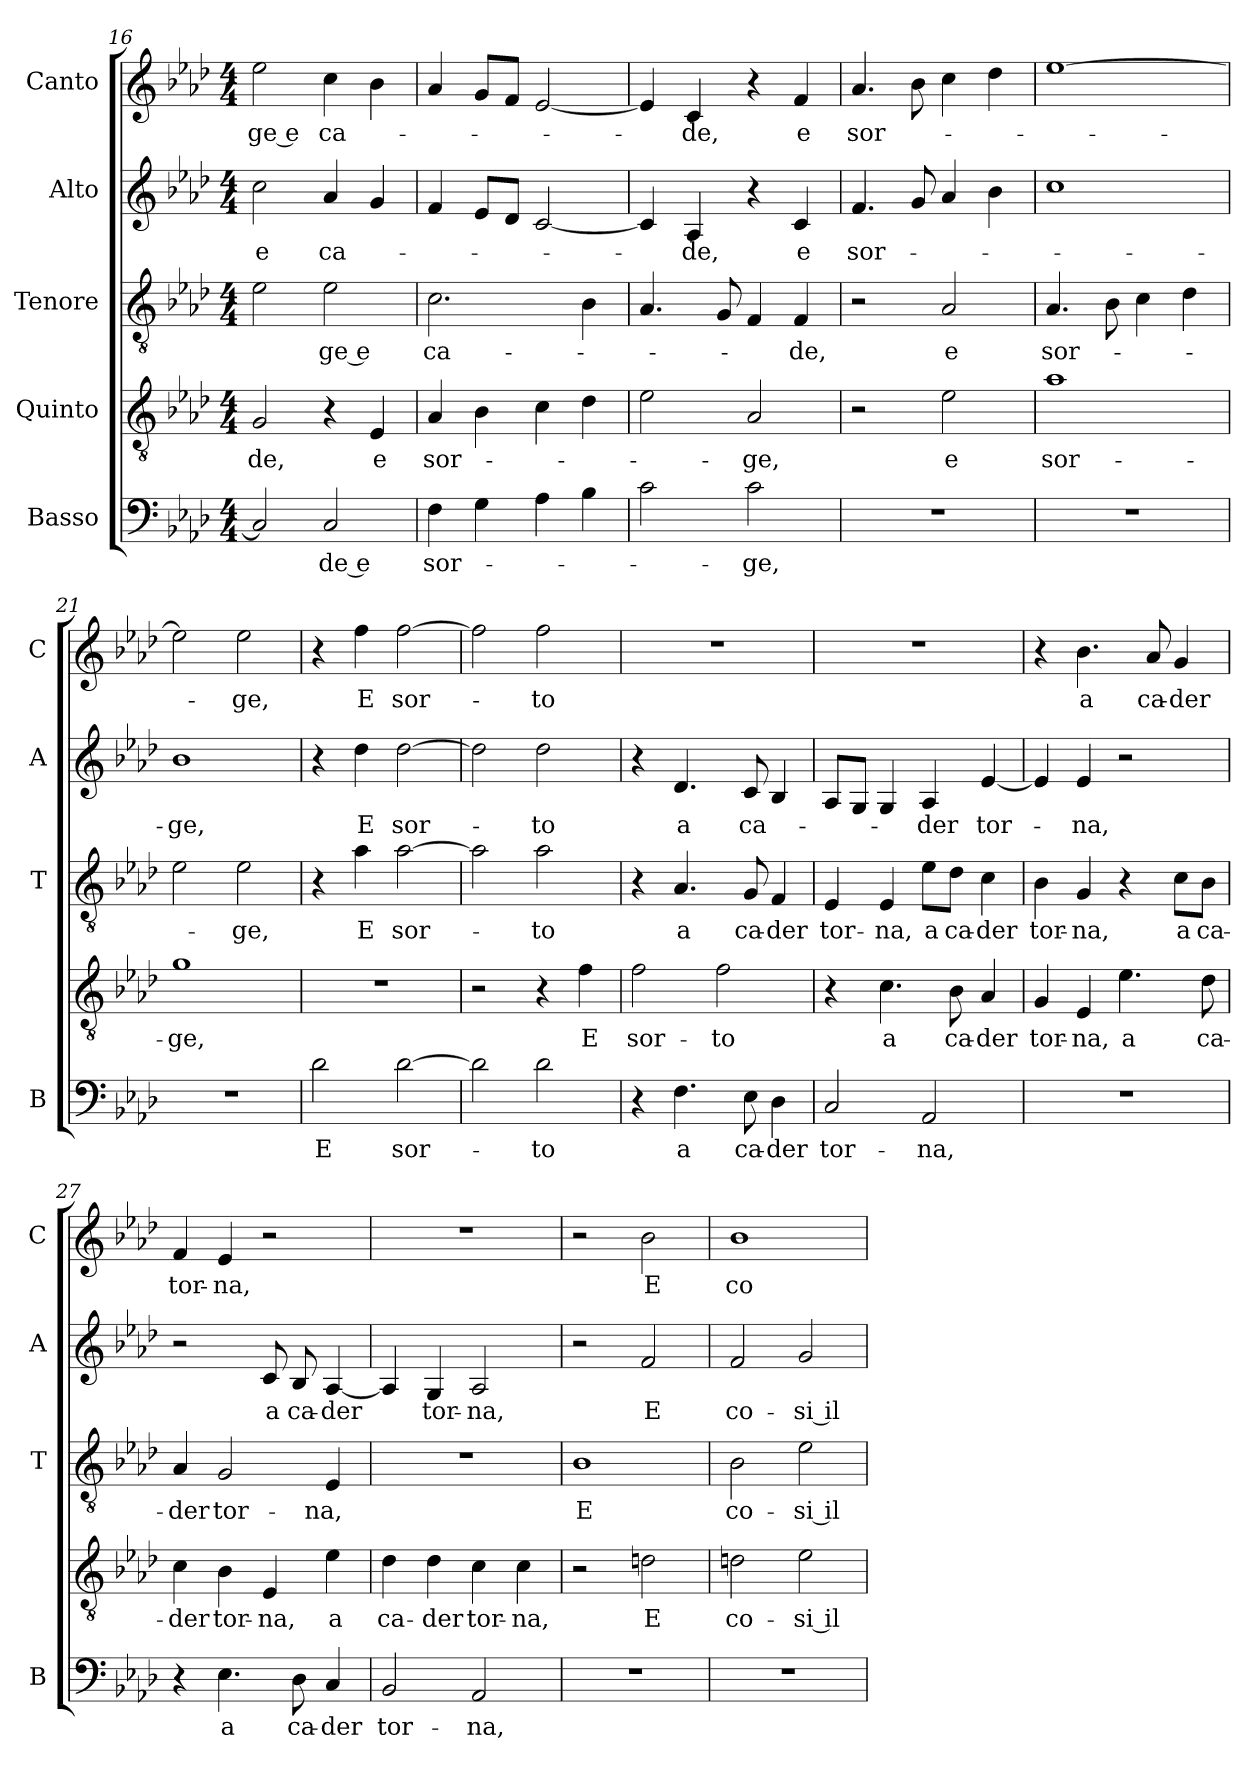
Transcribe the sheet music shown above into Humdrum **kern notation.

**kern	**text	**kern	**text	**kern	**text	**kern	**text	**kern	**text
*part5	*part5	*part4	*part4	*part3	*part3	*part2	*part2	*part1	*part1
*staff5	*staff5	*staff4	*staff4	*staff3	*staff3	*staff2	*staff2	*staff1	*staff1
*I"Basso	*	*I"Quinto	*	*I"Tenore	*	*I"Alto	*	*I"Canto	*
*I'B	*	*	*	*I'T	*	*I'A	*	*I'C	*
*clefF4	*	*clefGv2	*	*clefGv2	*	*clefG2	*	*clefG2	*
*k[b-e-a-d-]	*	*k[b-e-a-d-]	*	*k[b-e-a-d-]	*	*k[b-e-a-d-]	*	*k[b-e-a-d-]	*
*A-:	*	*A-:	*	*A-:	*	*A-:	*	*A-:	*
*M4/4	*	*M4/4	*	*M4/4	*	*M4/4	*	*M4/4	*
=16	=16	=16	=16	=16	=16	=16	=16	=16	=16
!	!	!	!LO:LY:b	!	!	!	!LO:LY:b	!	!LO:LY:b
2C/]	.	2G/	-de,	2e-\	.	2cc\	e	2ee-\	-ge e
!	!LO:LY:b	!	!	!	!LO:LY:b	!	!LO:LY:b	!	!LO:LY:b
2C/	-de e	4r	.	2e-\	-ge e	4a-/	ca-	4cc\	ca-
!	!	!	!LO:LY:b	!	!	!	!	!	!
.	.	4E-/	e	.	.	4g/	.	4b-\	.
=17	=17	=17	=17	=17	=17	=17	=17	=17	=17
!	!LO:LY:b	!	!LO:LY:b	!	!LO:LY:b	!	!	!	!
4F\	sor-	4A-/	sor-	2.c\	ca-	4f/	.	4a-/	.
4G\	.	4B-\	.	.	.	8e-/L	.	8g/L	.
.	.	.	.	.	.	8d-/J	.	8f/J	.
4A-\	.	4c\	.	.	.	[2c/	.	[2e-/	.
4B-\	.	4d-\	.	4B-\	.	.	.	.	.
=18	=18	=18	=18	=18	=18	=18	=18	=18	=18
2c\	.	2e-\	.	4.A-/	.	4c/]	.	4e-/]	.
!	!	!	!	!	!	!	!LO:LY:b	!	!LO:LY:b
.	.	.	.	.	.	4A-/	-de,	4c/	-de,
.	.	.	.	8G/	.	.	.	.	.
!	!LO:LY:b	!	!LO:LY:b	!	!	!	!	!	!
2c\	-ge,	2A-/	-ge,	4F/	.	4r	.	4r	.
!	!	!	!	!	!LO:LY:b	!	!LO:LY:b	!	!LO:LY:b
.	.	.	.	4F/	-de,	4c/	e	4f/	e
=19	=19	=19	=19	=19	=19	=19	=19	=19	=19
!	!	!	!	!	!	!	!LO:LY:b	!	!LO:LY:b
1r	.	2r	.	2r	.	4.f/	sor-	4.a-/	sor-
.	.	.	.	.	.	8g/	.	8b-\	.
!	!	!	!LO:LY:b	!	!LO:LY:b	!	!	!	!
.	.	2e-\	e	2A-/	e	4a-/	.	4cc\	.
.	.	.	.	.	.	4b-\	.	4dd-\	.
=20	=20	=20	=20	=20	=20	=20	=20	=20	=20
!	!	!	!LO:LY:b	!	!LO:LY:b	!	!	!	!
1r	.	1a-	sor-	4.A-/	sor-	1cc	.	[1ee-	.
.	.	.	.	8B-\	.	.	.	.	.
.	.	.	.	4c\	.	.	.	.	.
.	.	.	.	4d-\	.	.	.	.	.
=21	=21	=21	=21	=21	=21	=21	=21	=21	=21
!	!	!	!LO:LY:b	!	!	!	!LO:LY:b	!	!
1r	.	1g	-ge,	2e-\	.	1b-	-ge,	2ee-\]	.
!	!	!	!	!	!LO:LY:b	!	!	!	!LO:LY:b
.	.	.	.	2e-\	-ge,	.	.	2ee-\	-ge,
=22	=22	=22	=22	=22	=22	=22	=22	=22	=22
!	!LO:LY:b	!	!	!	!	!	!	!	!
2d-\	E	1r	.	4r	.	4r	.	4r	.
!	!	!	!	!	!LO:LY:b	!	!LO:LY:b	!	!LO:LY:b
.	.	.	.	4a-\	E	4dd-\	E	4ff\	E
!	!LO:LY:b	!	!	!	!LO:LY:b	!	!LO:LY:b	!	!LO:LY:b
[2d-\	sor-	.	.	[2a-\	sor-	[2dd-\	sor-	[2ff\	sor-
!!LO:LB:g=z
=23	=23	=23	=23	=23	=23	=23	=23	=23	=23
2d-\]	.	2r	.	2a-\]	.	2dd-\]	.	2ff\]	.
!	!LO:LY:b	!	!	!	!LO:LY:b	!	!LO:LY:b	!	!LO:LY:b
2d-\	-to	4r	.	2a-\	-to	2dd-\	-to	2ff\	-to
!	!	!	!LO:LY:b	!	!	!	!	!	!
.	.	4f\	E	.	.	.	.	.	.
=24	=24	=24	=24	=24	=24	=24	=24	=24	=24
!	!	!	!LO:LY:b	!	!	!	!	!	!
4r	.	2f\	sor-	4r	.	4r	.	1r	.
!	!LO:LY:b	!	!	!	!LO:LY:b	!	!LO:LY:b	!	!
4.F\	a	.	.	4.A-/	a	4.d-/	a	.	.
!	!	!	!LO:LY:b	!	!	!	!	!	!
.	.	2f\	-to	.	.	.	.	.	.
!	!LO:LY:b	!	!	!	!LO:LY:b	!	!LO:LY:b	!	!
8E-\	ca-	.	.	8G/	ca-	8c/	ca-	.	.
!	!LO:LY:b	!	!	!	!LO:LY:b	!	!	!	!
4D-\	-der	.	.	4F/	-der	4B-/	.	.	.
=25	=25	=25	=25	=25	=25	=25	=25	=25	=25
!	!LO:LY:b	!	!	!	!LO:LY:b	!	!	!	!
2C/	tor-	4r	.	4E-/	tor-	8A-/L	.	1r	.
.	.	.	.	.	.	8G/J	.	.	.
!	!	!	!LO:LY:b	!	!LO:LY:b	!	!	!	!
.	.	4.c\	a	4E-/	-na,	4G/	.	.	.
!	!LO:LY:b	!	!	!	!LO:LY:b	!	!LO:LY:b	!	!
2AA-/	-na,	.	.	8e-\L	a	4A-/	-der	.	.
!	!	!	!LO:LY:b	!	!LO:LY:b	!	!	!	!
.	.	8B-\	ca-	8d-\J	ca-	.	.	.	.
!	!	!	!LO:LY:b	!	!LO:LY:b	!	!LO:LY:b	!	!
.	.	4A-/	-der	4c\	-der	[4e-/	tor-	.	.
=26	=26	=26	=26	=26	=26	=26	=26	=26	=26
!	!	!	!LO:LY:b	!	!LO:LY:b	!	!	!	!
1r	.	4G/	tor-	4B-\	tor-	4e-/]	.	4r	.
!	!	!	!LO:LY:b	!	!LO:LY:b	!	!LO:LY:b	!	!LO:LY:b
.	.	4E-/	-na,	4G/	-na,	4e-/	-na,	4.b-\	a
!	!	!	!LO:LY:b	!	!	!	!	!	!
.	.	4.e-\	a	4r	.	2r	.	.	.
!	!	!	!	!	!	!	!	!	!LO:LY:b
.	.	.	.	.	.	.	.	8a-/	ca-
!	!	!	!	!	!LO:LY:b	!	!	!	!LO:LY:b
.	.	.	.	8c\L	a	.	.	4g/	-der
!	!	!	!LO:LY:b	!	!LO:LY:b	!	!	!	!
.	.	8d-\	ca-	8B-\J	ca-	.	.	.	.
=27	=27	=27	=27	=27	=27	=27	=27	=27	=27
!	!	!	!LO:LY:b	!	!LO:LY:b	!	!	!	!LO:LY:b
4r	.	4c\	-der	4A-/	-der	2r	.	4f/	tor-
!	!LO:LY:b	!	!LO:LY:b	!	!LO:LY:b	!	!	!	!LO:LY:b
4.E-\	a	4B-\	tor-	2G/	tor-	.	.	4e-/	-na,
!	!	!	!LO:LY:b	!	!	!	!LO:LY:b	!	!
.	.	4E-/	-na,	.	.	8c/	a	2r	.
!	!LO:LY:b	!	!	!	!	!	!LO:LY:b	!	!
8D-\	ca-	.	.	.	.	8B-/	ca-	.	.
!	!LO:LY:b	!	!LO:LY:b	!	!LO:LY:b	!	!LO:LY:b	!	!
4C/	-der	4e-\	a	4E-/	-na,	[4A-/	-der	.	.
=28	=28	=28	=28	=28	=28	=28	=28	=28	=28
!	!LO:LY:b	!	!LO:LY:b	!	!	!	!	!	!
2BB-/	tor-	4d-\	ca-	1r	.	4A-/]	.	1r	.
!	!	!	!LO:LY:b	!	!	!	!LO:LY:b	!	!
.	.	4d-\	-der	.	.	4G/	tor-	.	.
!	!LO:LY:b	!	!LO:LY:b	!	!	!	!LO:LY:b	!	!
2AA-/	-na,	4c\	tor-	.	.	2A-/	-na,	.	.
!	!	!	!LO:LY:b	!	!	!	!	!	!
.	.	4c\	-na,	.	.	.	.	.	.
=29	=29	=29	=29	=29	=29	=29	=29	=29	=29
!	!	!	!	!	!LO:LY:b	!	!	!	!
1r	.	2r	.	1B-	E	2r	.	2r	.
!	!	!	!LO:LY:b	!	!	!	!LO:LY:b	!	!LO:LY:b
.	.	2dn\	E	.	.	2f/	E	2b-\	E
!!LO:LB:g=z
=30	=30	=30	=30	=30	=30	=30	=30	=30	=30
!	!	!	!LO:LY:b	!	!LO:LY:b	!	!LO:LY:b	!	!LO:LY:b
1r	.	2dn\	co-	2B-\	co-	2f/	co-	1b-	co-
!	!	!	!LO:LY:b	!	!LO:LY:b	!	!LO:LY:b	!	!
.	.	2e-\	-si il	2e-\	-si il	2g/	-si il	.	.
=	=	=	=	=	=	=	=	=	=
*-	*-	*-	*-	*-	*-	*-	*-	*-	*-
